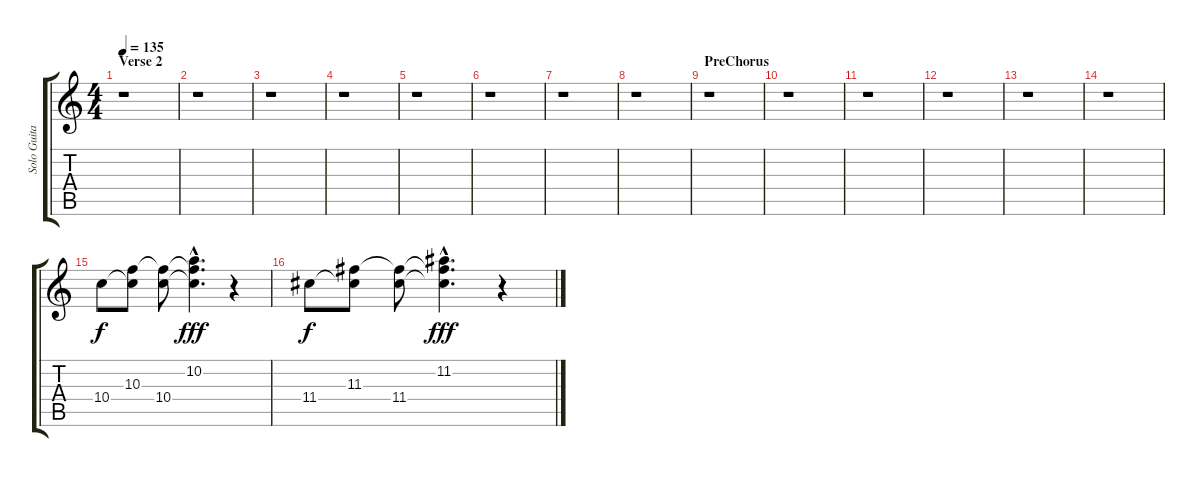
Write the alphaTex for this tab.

\track ("Solo Guitar" "Solo Guita") {instrument distortionguitar}
\staff {score tabs}
\tuning (E4 B3 G3 D3 A2 E2) {hide}
\ts (4 4)
\section ("" "Verse 2")
\tempo 135
\clef g2
\ks c
r.1{dy fff} |
r.1 |
r.1 |
r.1 |
r.1 |
r.1 |
r.1 |
r.1 |
\section ("" "PreChorus")
r.1 |
r.1 |
r.1 |
r.1 |
r.1 |
r.1 |
10.4.8{dy f volume 11} (10.3 10.4{t}).8 (10.3{t} 10.4).8 (10.2{hac} 10.3{hac t} 10.4{hac t}).4{d dy fff} r.4 |
11.4.8{dy f} (11.3 11.4{t}).8 (11.3{t} 11.4).8 (11.2{hac} 11.3{hac t} 11.4{hac t}).4{d dy fff} r.4
